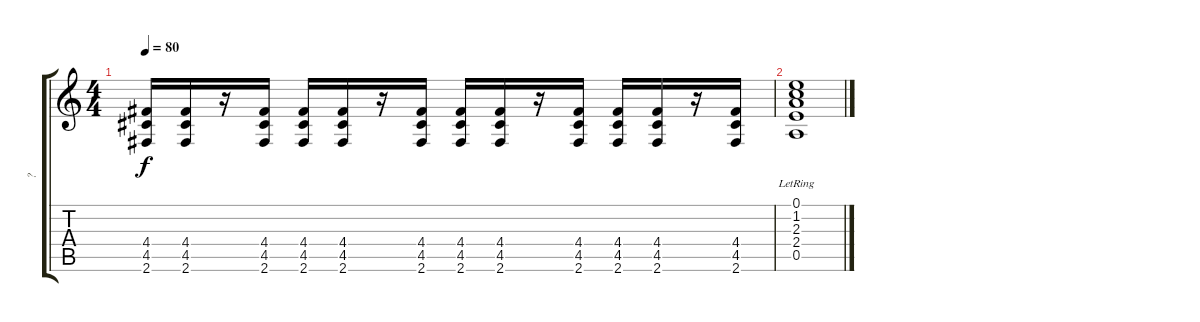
\track ("?" "?") {instrument overdrivenguitar}
\staff {score tabs}
\tuning (E4 B3 G3 D3 A2 E2) {hide}
\ts (4 4)
\tempo 80
\clef g2
\ks c
(4.4 4.5 2.6).16{dy f} (4.4 4.5 2.6).16 r.16 (4.4 4.5 2.6).16 (4.4 4.5 2.6).16 (4.4 4.5 2.6).16 r.16 (4.4 4.5 2.6).16 (4.4 4.5 2.6).16 (4.4 4.5 2.6).16 r.16 (4.4 4.5 2.6).16 (4.4 4.5 2.6).16 (4.4 4.5 2.6).16 r.16 (4.4 4.5 2.6).16 |
(0.1{lr} 1.2{lr} 2.3{lr} 2.4{lr} 0.5{lr}).1
